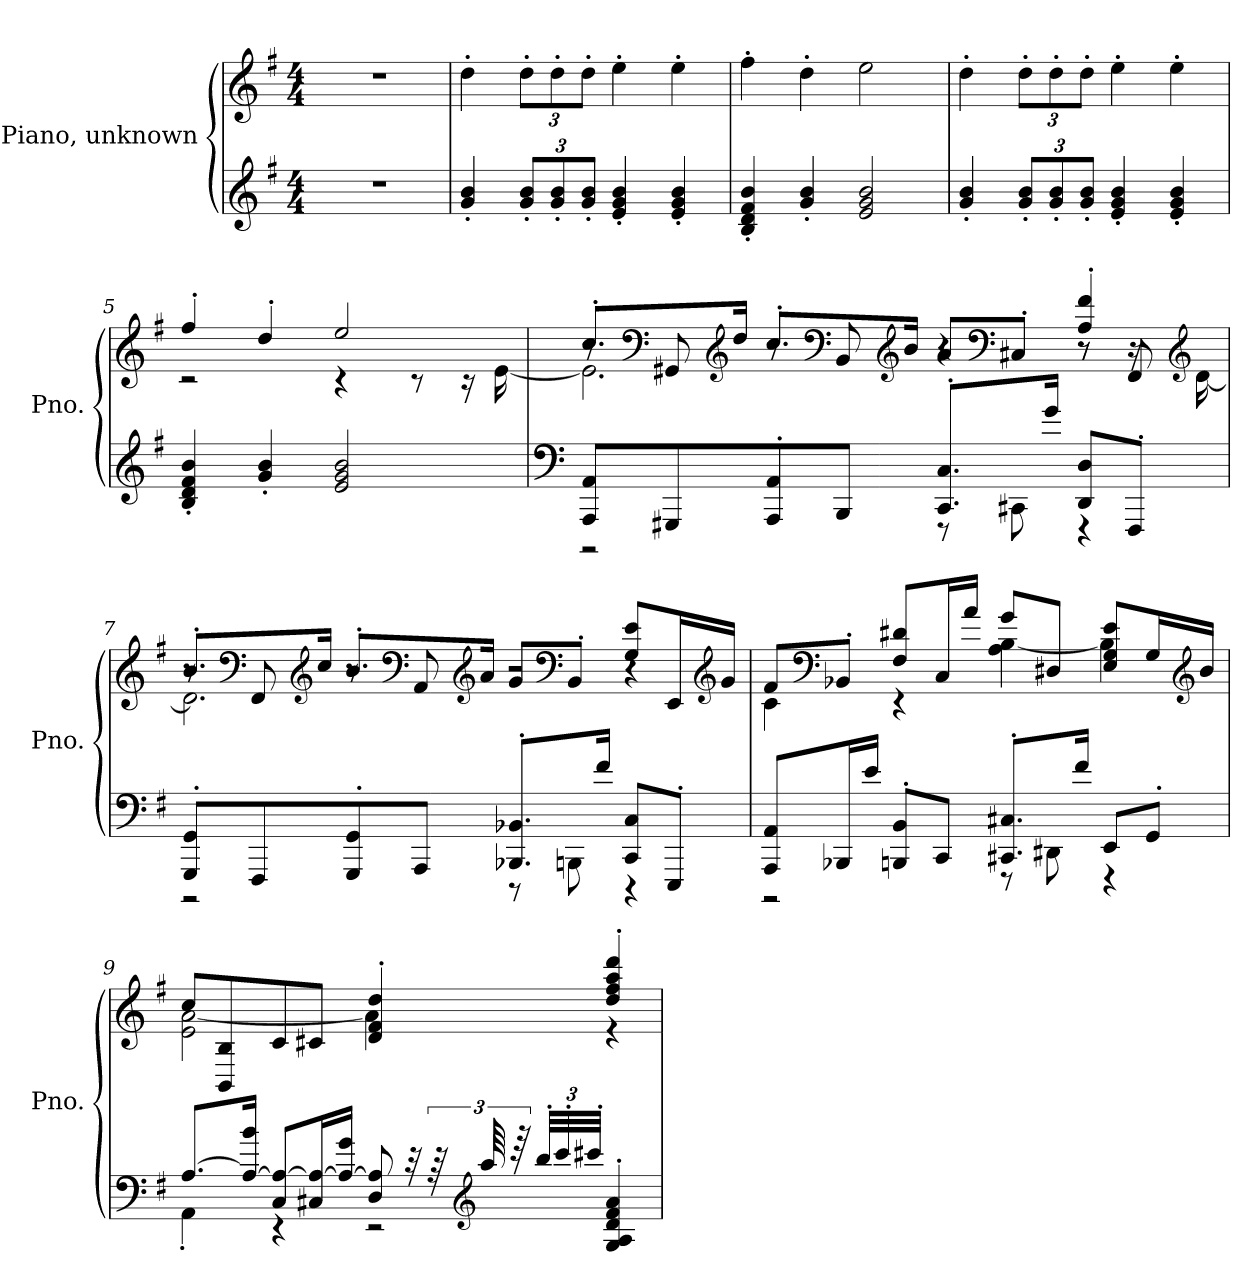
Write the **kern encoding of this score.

**kern	**kern
*part1	*part1
*staff2	*staff1
*I"Piano, unknown	*
*I'Pno.	*
*clefG2	*clefG2
*k[f#]	*k[f#]
*M4/4	*M4/4
*MM120	*MM120
=1	=1
1r	1r
=2	=2
4g/' 4b/'	4dd'\
*Xbrackettup	*Xbrackettup
12g/' 12b/'L	12dd'\L
12g/' 12b/'	12dd'\
12g/' 12b/'J	12dd'\J
4e/' 4g/' 4b/'	4ee'\
4e/' 4g/' 4b/'	4ee'\
=3	=3
4B/' 4d/' 4f#/' 4b/'	4ff#'\
4g/' 4b/'	4dd'\
2e/ 2g/ 2b/	2ee\
=4	=4
4g/' 4b/'	4dd'\
12g/' 12b/'L	12dd'\L
12g/' 12b/'	12dd'\
12g/' 12b/'J	12dd'\J
4e/' 4g/' 4b/'	4ee'\
4e/' 4g/' 4b/'	4ee'\
=5	=5
*	*^
4B/' 4d/' 4f#/' 4b/'	4ff#'/	2r
4g/' 4b/'	4dd'/	.
2e/ 2g/ 2b/	2ee/	4r
.	.	8r
.	.	16r
.	.	[16e\
*	*v	*v
!!LO:LB:g=z
=6	=6
*clefF4	*
*^	*^
*	*	*	*^
8AAA/ 8AA/L	2r	8.cc'/L	2.e\]	8r
*	*	*clefF4	*	*
8GGG#X/	.	.	.	8GG#X/
*	*	*clefG2	*	*
.	.	16dd/Jk	.	.
8AAA/' 8AA/'	.	8.cc'/L	.	8r
*	*	*clefF4	*	*
8BBB/J	.	.	.	8BB/
*	*	*clefG2	*	*
.	.	16b/Jk	.	.
8.CC/' 8.C/'L	8r	8a/L	.	4r
*	*	*clefF4	*	*
.	8CC#X\	8C#X'/J	.	.
16g/Jk	.	.	.	.
8DD/ 8D/L	4r	4A/' 4f#/'	8r	8r
8FFF#'/J	.	.	16r	8FF#/
*	*	*clefG2	*	*
.	.	.	[16d\	.
!!LO:LB:g=z	!!	!!
=7	=7	=7	=7	=7
8GGG/' 8GG/'L	2r	8.b'/L	2.d\]	8r
*	*	*clefF4	*	*
8FFF#/	.	.	.	8FF#/
*	*	*clefG2	*	*
.	.	16cc/Jk	.	.
8GGG/' 8GG/'	.	8.b'/L	.	8r
*	*	*clefF4	*	*
8AAA/J	.	.	.	8AA/
*	*	*clefG2	*	*
.	.	16a/Jk	.	.
8.BBB-X/' 8.BB-X/'L	8r	8g/L	.	2r
*	*	*clefF4	*	*
.	8BBBn\	8BB'/J	.	.
16f#/Jk	.	.	.	.
8CC/ 8C/L	4r	8G/ 8e/L	4r	.
8EEE'/J	.	16EE/L	.	.
*	*	*clefG2	*	*
.	.	16g/JJ	.	.
*	*	*	*v	*v
=8	=8	=8	=8
8AAA/ 8AA/L	2r	8f#/L	4c\
*	*	*clefF4	*
16BBB-X/L	.	8BB-X'/J	.
16e/JJ	.	.	.
8BBBn/' 8BB/'L	.	8F#/ 8d#X/L	4r
8CC/J	.	16C/L	.
.	.	16a/JJ	.
8.CC#X/' 8.C#X/'L	8r	8g/L	4A\ [4B\
.	8DD#X\	8D#X/J	.
16f#/Jk	.	.	.
8EE/L	4r	8E/ 8G/ 8e/L	4B\]
8GG'/J	.	16G/L	.
*	*	*clefG2	*
.	.	16b/JJ	.
!!LO:LB:g=z	!!
=9	=9	=9	=9
[8.A/L	4AA'\	8cc/L	2e\ [2a\
.	.	8BB/ 8B/	.
16A/_ 16b/Jk	.	.	.
8C/ 8A/_L	4r	8c/	.
16C#X/ 16A/_L	.	8c#X/J	.
16A/_ 16g/JJ	.	.	.
8D/ 8A/]	2r	4d/' 4f#/' 4dd/'	4a\]
32r	.	.	.
*brackettup	*	*	*
96r	.	.	.
*clefG2	*	*	*
96aa/	.	.	.
96r	.	.	.
*Xbrackettup	*	*	*
48bb'/LLL	.	.	.
48ccc'/	.	.	.
48ccc#X'/JJJ	.	.	.
4G/' 4A/' 4d/' 4f#/' 4a/'	.	4dd/' 4ff#/' 4aa/' 4ddd/'	4r
*v	*v	*	*
*	*v	*v
=	=
*-	*-
